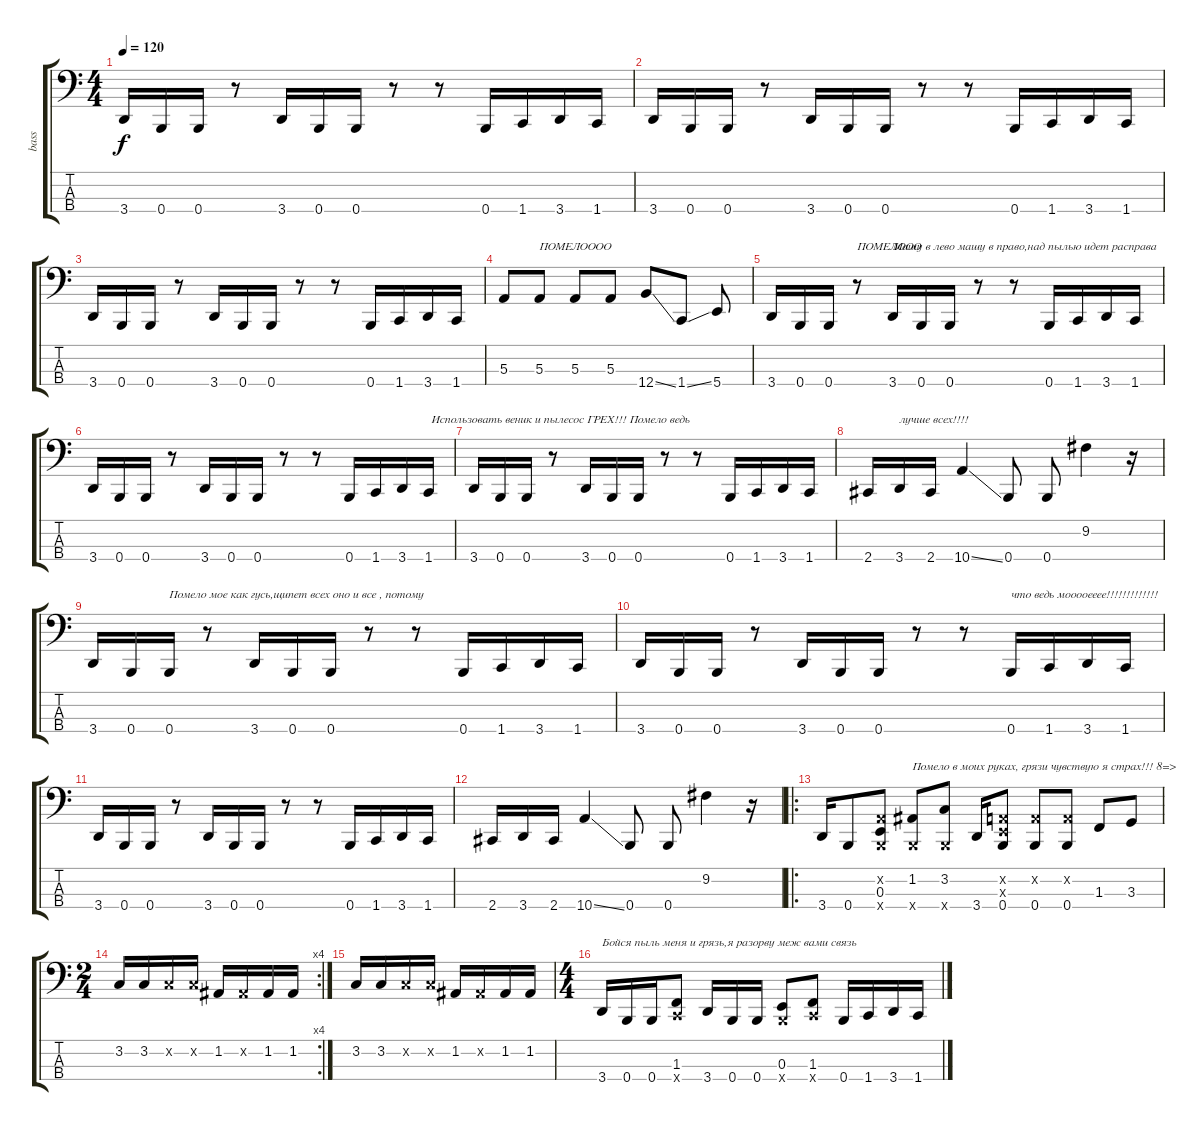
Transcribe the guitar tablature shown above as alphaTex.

\track ("bass" "bass") {instrument slapbass2}
\staff {score tabs}
\tuning (D2 A1 E1 B0) {hide}
\ts (4 4)
\tempo 120
\clef f4
\ks c
3.4.16{dy f instrument slapbass2} 0.4.16 0.4.16 r.8 3.4.16 0.4.16 0.4.16 r.8 r.8 0.4.16 1.4.16 3.4.16 1.4.16 |
3.4.16 0.4.16 0.4.16 r.8 3.4.16 0.4.16 0.4.16 r.8 r.8 0.4.16 1.4.16 3.4.16 1.4.16 |
3.4.16 0.4.16 0.4.16 r.8 3.4.16 0.4.16 0.4.16 r.8 r.8 0.4.16 1.4.16 3.4.16 1.4.16 |
5.3.8 5.3.8{txt "ПОМЕЛОООО"} 5.3.8 5.3.8 12.4{ss}.8 1.4{ss}.8 5.4.8 |
3.4.16 0.4.16 0.4.16 r.8{txt "ПОМЕЛООО"} 3.4.16{txt "Машу в лево машу в право,над пылью идет расправа"} 0.4.16 0.4.16 r.8 r.8 0.4.16 1.4.16 3.4.16 1.4.16 |
3.4.16 0.4.16 0.4.16 r.8 3.4.16 0.4.16 0.4.16 r.8 r.8 0.4.16 1.4.16 3.4.16 1.4.16{txt " Использовать веник и пылесос ГРЕХ!!! Помело ведь "} |
3.4.16 0.4.16 0.4.16 r.8 3.4.16 0.4.16 0.4.16 r.8 r.8 0.4.16 1.4.16 3.4.16 1.4.16 |
2.4.16 3.4.16{txt "лучше всех!!!!"} 2.4.16 10.4{ss}.4 0.4.8 0.4.8 9.2.4 r.16 |
3.4.16 0.4.16 0.4.16{txt "Помело мое как гусь,щипет всех оно и все , потому "} r.8 3.4.16 0.4.16 0.4.16 r.8 r.8 0.4.16 1.4.16 3.4.16 1.4.16 |
3.4.16 0.4.16 0.4.16 r.8 3.4.16 0.4.16 0.4.16 r.8 r.8 0.4.16{txt "что ведь мооооееее!!!!!!!!!!!!!"} 1.4.16 3.4.16 1.4.16 |
3.4.16 0.4.16 0.4.16 r.8 3.4.16 0.4.16 0.4.16 r.8 r.8 0.4.16 1.4.16 3.4.16 1.4.16 |
2.4.16 3.4.16 2.4.16 10.4{ss}.4 0.4.8 0.4.8 9.2.4 r.16 |
\ro
3.4.16 0.4.8 (0.2{x} 0.3 0.4{x}).8 (1.2 0.4{x}).8{txt "Помело в моих руках, грязи чувствую я страх!!! 8=>"} (3.2 0.4{x}).8 3.4.16 (0.2{x} 0.3{x} 0.4).8 (0.2{x} 0.4).8 (0.2{x} 0.4).8 1.3.8 3.3.8 |
\rc 4
\ts (2 4)
3.2.16 3.2.16 3.2{x}.16 3.2{x}.16 1.2.16 1.2{x}.16 1.2.16 1.2.16 |
3.2.16 3.2.16 3.2{x}.16 3.2{x}.16 1.2.16 1.2{x}.16 1.2.16 1.2.16 |
\ts (4 4)
3.4.16{txt "Бойся пыль меня и грязь,я разорву меж вами связь"} 0.4.16 0.4.16 (1.3 1.4{x}).8 3.4.16 0.4.16 0.4.16 (0.3 0.4{x}).8 (1.3 1.4{x}).8 0.4.16 1.4.16 3.4.16 1.4.16
